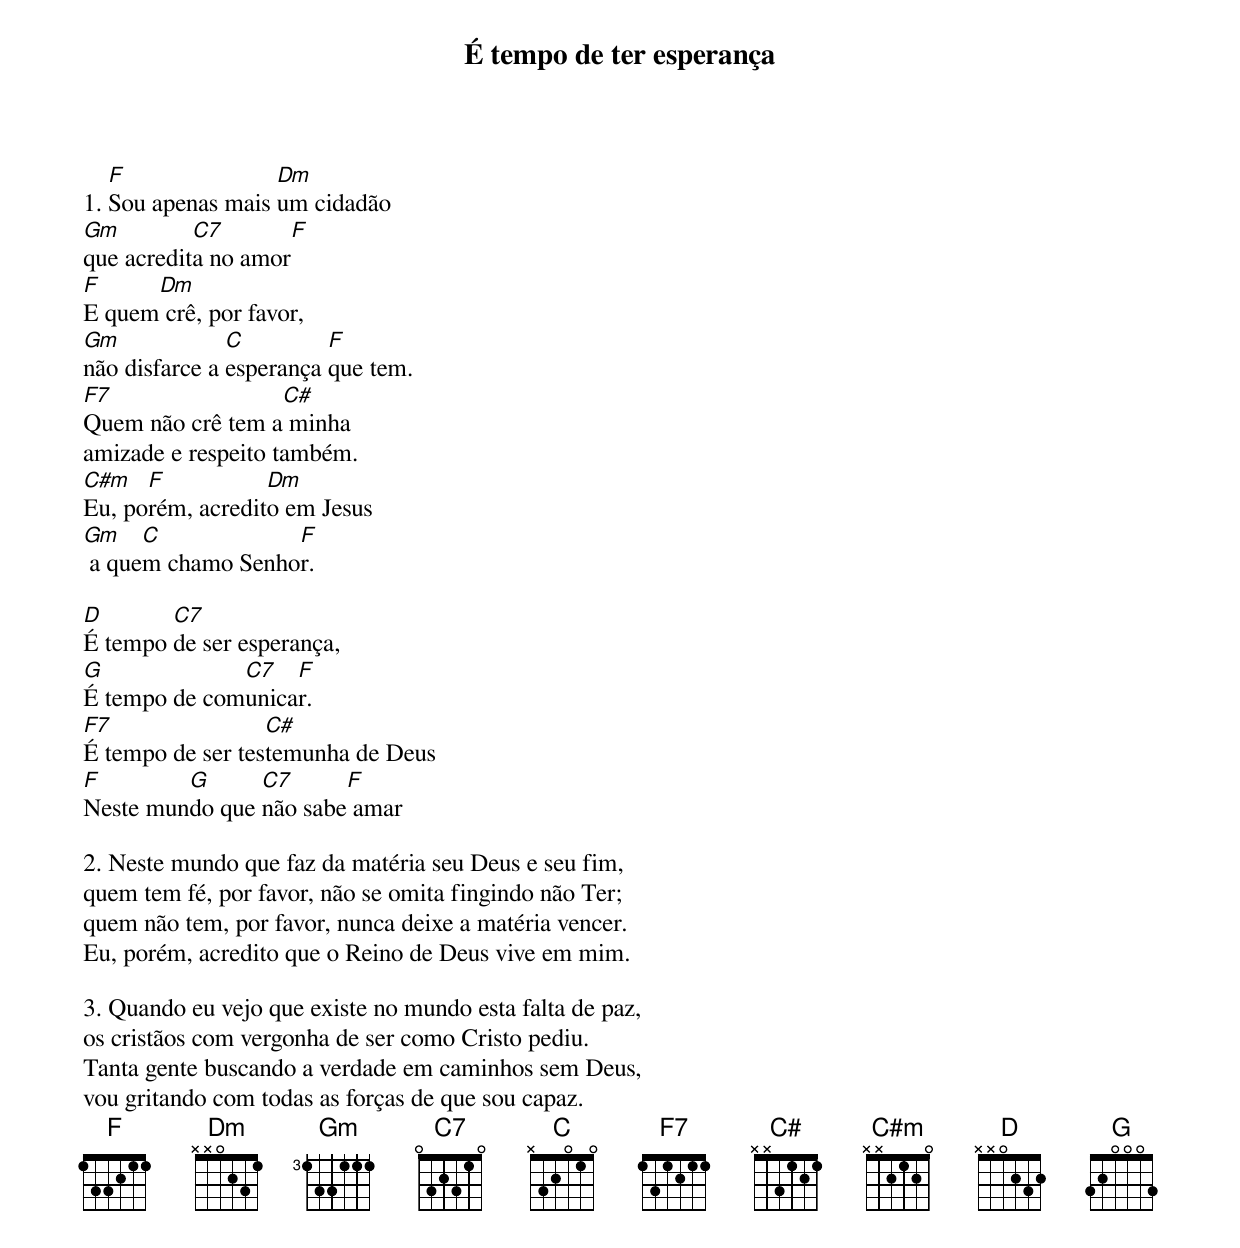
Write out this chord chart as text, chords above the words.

É tempo de ter esperança

   F               Dm
1. Sou apenas mais um cidadão
Gm         C7       F
que acredita no amor
F     Dm
E quem crê, por favor,
Gm             C         F
não disfarce a esperança que tem.
F7                C#
Quem não crê tem a minha
amizade e respeito também.
C#m   F           Dm
Eu, porém, acredito em Jesus
Gm    C            F
 a quem chamo Senhor.

D       C7
É tempo de ser esperança,
G             C7   F
É tempo de comunicar.
F7                C#
É tempo de ser testemunha de Deus
F        G      C7      F
Neste mundo que não sabe amar

2. Neste mundo que faz da matéria seu Deus e seu fim,
quem tem fé, por favor, não se omita fingindo não Ter;
quem não tem, por favor, nunca deixe a matéria vencer.
Eu, porém, acredito que o Reino de Deus vive em mim.

3. Quando eu vejo que existe no mundo esta falta de paz,
os cristãos com vergonha de ser como Cristo pediu.
Tanta gente buscando a verdade em caminhos sem Deus,
vou gritando com todas as forças de que sou capaz.
